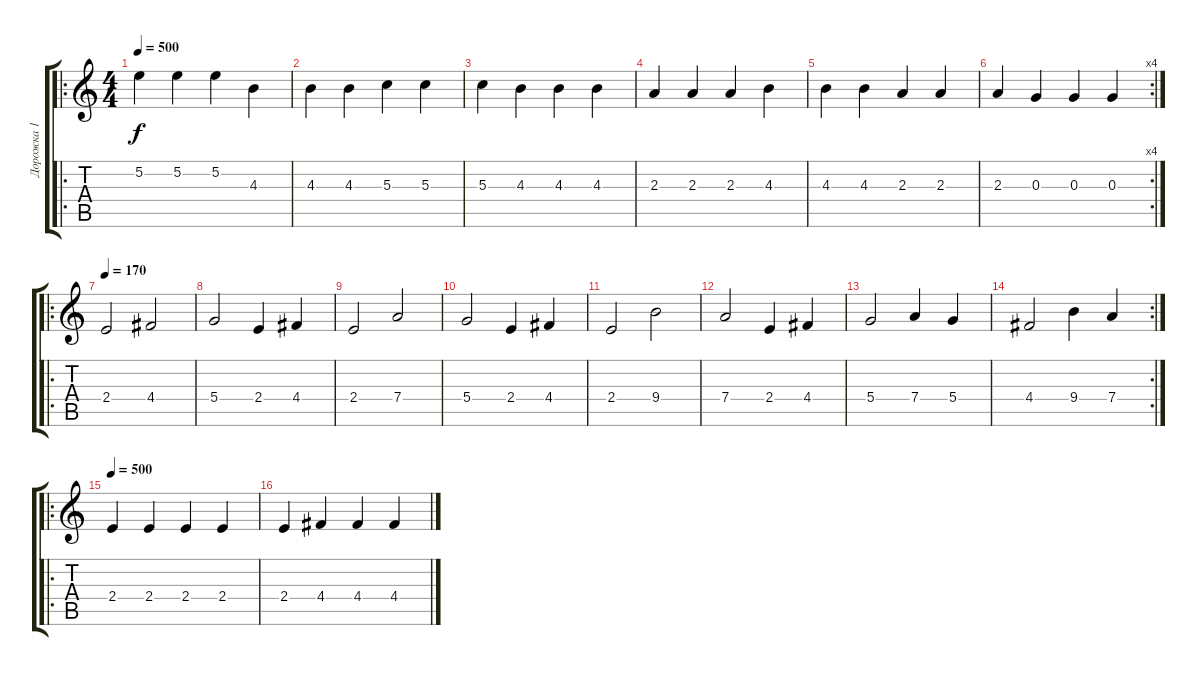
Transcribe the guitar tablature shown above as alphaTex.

\track ("Дорожка 1" "Дорожка 1") {instrument distortionguitar}
\staff {score tabs}
\tuning (E4 B3 G3 D3 A2 E2) {hide}
\ro
\ts (4 4)
\tempo 500
\clef g2
\ks c
5.2.4{dy f} 5.2.4 5.2.4 4.3.4 |
4.3.4 4.3.4 5.3.4 5.3.4 |
5.3.4 4.3.4 4.3.4 4.3.4 |
2.3.4 2.3.4 2.3.4 4.3.4 |
4.3.4 4.3.4 2.3.4 2.3.4 |
\rc 4
2.3.4 0.3.4 0.3.4 0.3.4 |
\ro
\tempo 170
2.4.2 4.4.2 |
5.4.2 2.4.4 4.4.4 |
2.4.2 7.4.2 |
5.4.2 2.4.4 4.4.4 |
2.4.2 9.4.2 |
7.4.2 2.4.4 4.4.4 |
5.4.2 7.4.4 5.4.4 |
\rc 2
4.4.2 9.4.4 7.4.4 |
\ro
\tempo 500
2.4.4 2.4.4 2.4.4 2.4.4 |
2.4.4 4.4.4 4.4.4 4.4.4
